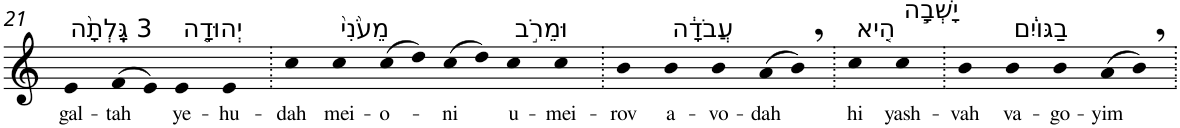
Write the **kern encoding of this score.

**kern	**text
*part1	*part1
*staff1	*staff1
*I"Piano	*
*I'Pno	*
!!LO:PB:g=z
*clefG2	*
*k[]	*
=21	=21
!LO:TX:a:t=3 גָּֽלְתָ֨ה	!
!	!LO:LY:b
4e	gal-
!	!LO:LY:b
(>8f	-tah
8e)	.
!LO:TX:a:t=יְהוּדָ֤ה	!
!	!LO:LY:b
4e	ye-
!	!LO:LY:b
4e	-hu-
=22.	=22.
!	!LO:LY:b
4cc	-dah
!LO:TX:a:t=מֵעֹ֙נִי֙	!
!	!LO:LY:b
4cc	mei-
!	!LO:LY:b
(>8cc	-o-
8dd)	.
!	!LO:LY:b
(>8cc	-ni
8dd)	.
!LO:TX:a:t=וּמֵרֹ֣ב	!
!	!LO:LY:b
4cc	u-
!	!LO:LY:b
4cc	-mei-
=23.	=23.
!	!LO:LY:b
4b	-rov
!LO:TX:a:t=עֲבֹדָ֔ה	!
!	!LO:LY:b
4b	a-
!	!LO:LY:b
4b	-vo-
!	!LO:LY:b
(>8a	-dah
8b,)	.
=24.	=24.
!LO:TX:a:t=הִ֚יא	!
!	!LO:LY:b
4cc	hi
!LO:TX:a:t=יָשְׁבָ֣ה	!
!	!LO:LY:b
4cc	yash-
=25.	=25.
!	!LO:LY:b
4b	-vah
!LO:TX:a:t=בַגּוֹיִ֔ם	!
!	!LO:LY:b
4b	va-
!	!LO:LY:b
4b	-go-
!	!LO:LY:b
(>8a	-yim
8b,)	.
=.	=.
*-	*-
